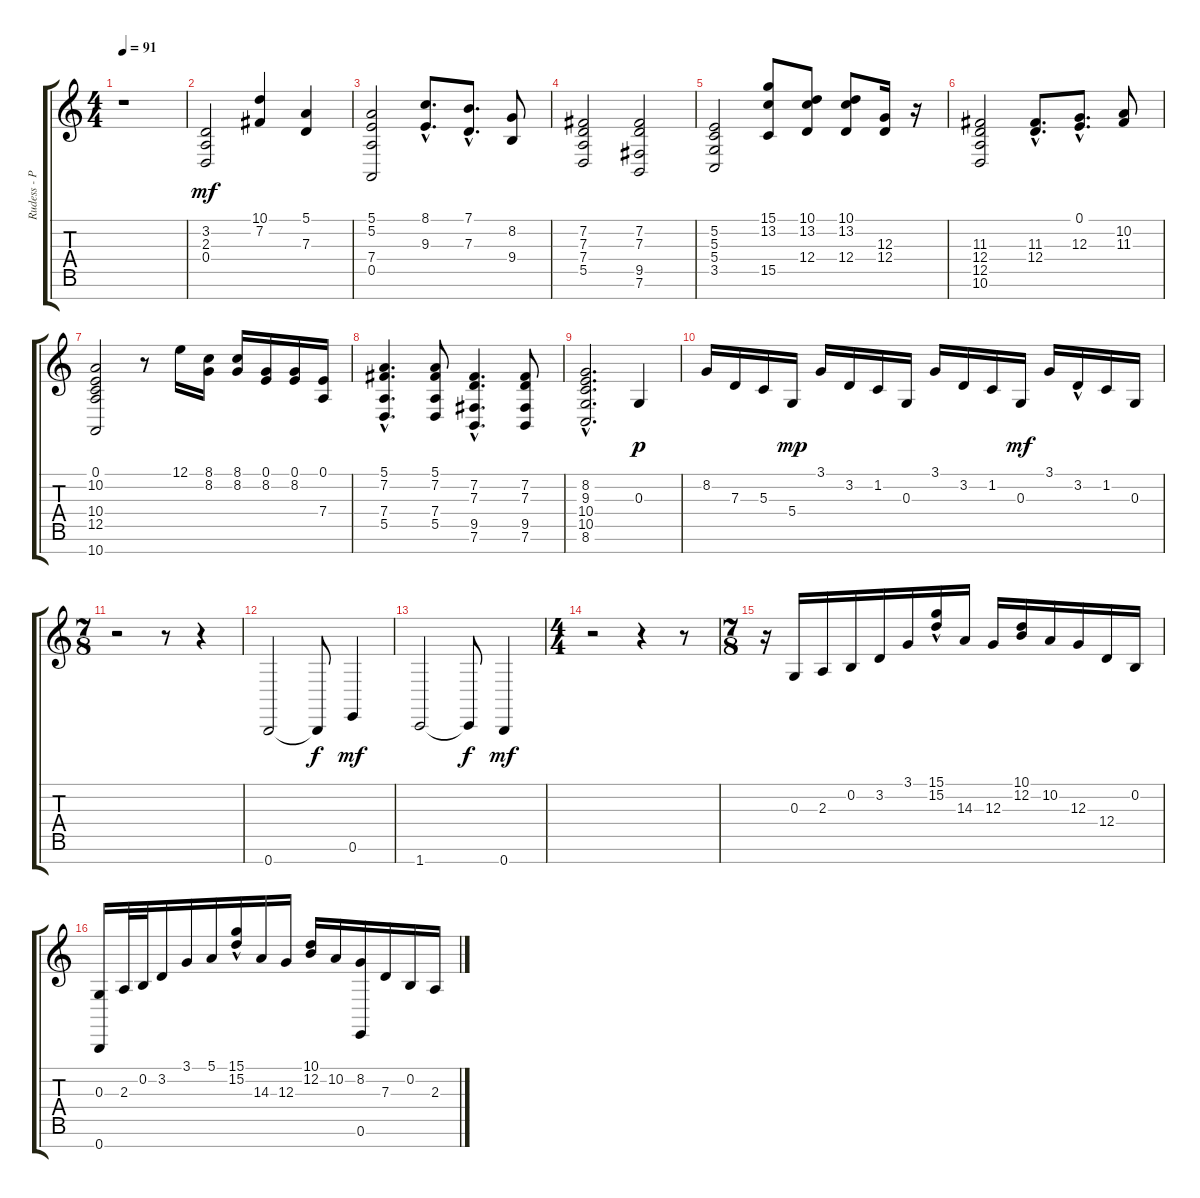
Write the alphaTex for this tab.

\track ("Rudess - Piano 1" "Rudess - P") {instrument acousticgrandpiano}
\staff {score tabs}
\tuning (E4 B3 G3 D3 A2 E2 B1) {hide}
\ts (4 4)
\tempo 91
\clef g2
\ks c
r.1{dy mp} |
(3.2 2.3 0.4).2{dy mf} (10.1 7.2).4 (5.1 7.3).4 |
(5.1 5.2 7.4 0.5).2 (8.1{hac} 9.3{hac}).8{d} (7.1{hac} 7.3{hac}).8{d} (8.2 9.4).8 |
(7.2 7.3 7.4 5.5).2 (7.2 7.3 9.5 7.6).2 |
(5.2 5.3 5.4 3.5).2 (15.1 13.2 15.5).8 (10.1 13.2 12.4).8 (10.1 13.2 12.4).8 (12.3 12.4).16 r.16 |
(11.3 12.4 12.5 10.6).2 (11.3{hac} 12.4{hac}).8{d} (0.1{hac} 12.3{hac}).8{d} (10.2 11.3).8 |
(0.1 10.2 10.4 12.5 10.7).2 r.8 12.1.16 (8.1 8.2).16 (8.1 8.2).16 (0.1 8.2).16 (0.1 8.2).16 (0.1 7.4).16 |
(5.1{hac} 7.2{hac} 7.4{hac} 5.5{hac}).4{d} (5.1 7.2 7.4 5.5).8 (7.2{hac} 7.3{hac} 9.5{hac} 7.6{hac}).4{d} (7.2 7.3 9.5 7.6).8 |
(8.2 9.3 10.4 10.5{hac} 8.6).2{d} 0.3.4{dy p} |
8.2.16 7.3.16 5.3.16 5.4.16{dy mp} 3.1.16 3.2.16 1.2.16 0.3.16 3.1.16 3.2.16 1.2.16 0.3.16{dy mf} 3.1.16 3.2{hac}.16 1.2.16 0.3.16 |
\ts (7 8)
r.2 r.8 r.4 |
0.7.2 0.7{t}.8{dy f} 0.6.4{dy mf} |
1.7.2 1.7{t}.8{dy f} 0.7.4{dy mf} |
\ts (4 4)
r.2 r.4 r.8 |
\ts (7 8)
r.16 0.3.16 2.3.16 0.2.16 3.2.16 3.1.16 (15.1{hac} 15.2).16 14.3.16 12.3.16 (10.1 12.2).16 10.2.16 12.3.16 12.4.16 0.2.16 |
(0.3 0.7).16 2.3.32 0.2.32 3.2.16 3.1.16 5.1.16 (15.1{hac} 15.2).16 14.3.16 12.3.16 (10.1 12.2).16 10.2.16 (8.2 0.6).16 7.3.16 0.2.16 2.3.16
